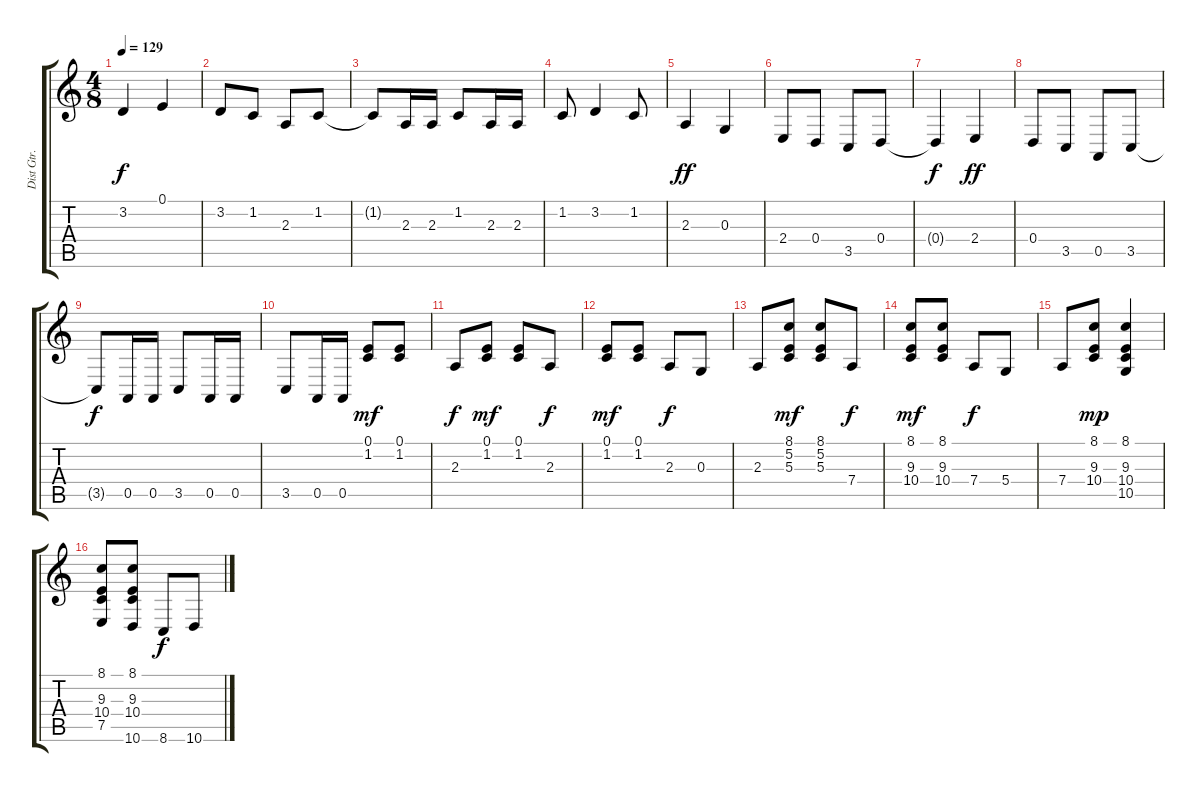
\track ("Dist Gtr." "Dist Gtr.") {instrument lead5charang}
\staff {score tabs}
\tuning (E4 B3 G3 D3 A2 E2) {hide}
\ts (4 8)
\tempo 129
\clef g2
\ks c
3.2{t}.4{dy f} 0.1.4 |
3.2.8 1.2.8 2.3.8 1.2.8 |
1.2{t}.8 2.3.16 2.3.16 1.2.8 2.3.16 2.3.16 |
1.2.8 3.2.4 1.2.8 |
2.3.4{dy ff} 0.3.4 |
2.4.8 0.4.8 3.5.8 0.4.8 |
0.4{t}.4{dy f} 2.4.4{dy ff} |
0.4.8 3.5.8 0.5.8 3.5.8 |
3.5{t}.8{dy f} 0.5.16 0.5.16 3.5.8 0.5.16 0.5.16 |
3.5.8 0.5.16 0.5.16 (0.1 1.2).8{dy mf} (0.1 1.2).8 |
2.3.8{dy f} (0.1 1.2).8{dy mf} (0.1 1.2).8 2.3.8{dy f} |
(0.1 1.2).8{dy mf} (0.1 1.2).8 2.3.8{dy f} 0.3.8 |
2.3.8 (8.1 5.2 5.3).8{dy mf} (8.1 5.2 5.3).8 7.4.8{dy f} |
(8.1 9.3 10.4).8{dy mf} (8.1 9.3 10.4).8 7.4.8{dy f} 5.4.8 |
7.4.8 (8.1 9.3 10.4).8{dy mp} (8.1 9.3 10.4 10.5).4 |
(8.1 9.3 10.4 7.5).8 (8.1 9.3 10.4 10.6).8 8.6.8{dy f} 10.6.8
